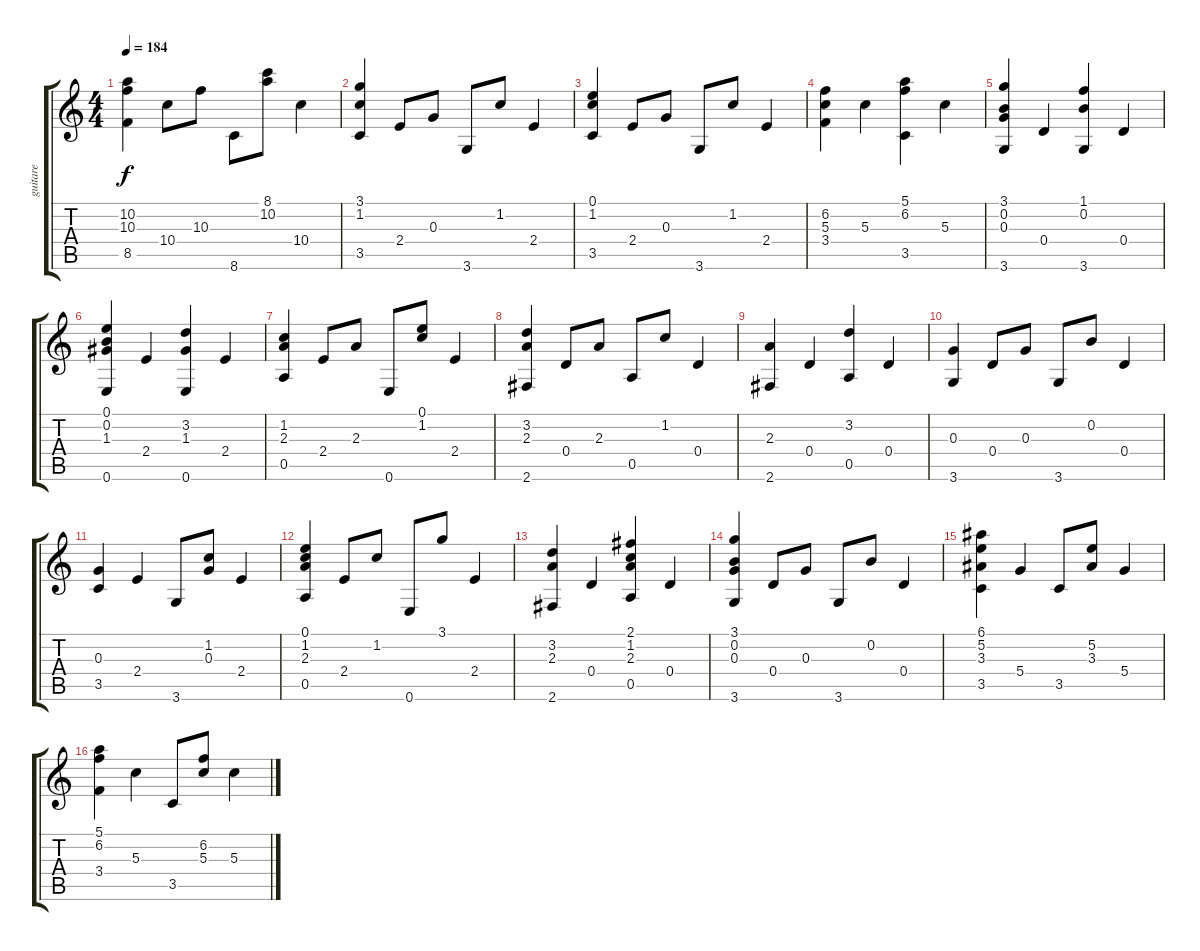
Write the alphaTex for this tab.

\track ("guitare" "guitare") {instrument acousticguitarnylon}
\staff {score tabs}
\tuning (E4 B3 G3 D3 A2 E2) {hide}
\ts (4 4)
\tempo 184
\clef g2
\ks c
(10.2 10.3 8.5).4{dy f} 10.4.8 10.3.8 8.6.8 (8.1 10.2).8 10.4.4 |
(3.1 1.2 3.5).4 2.4.8 0.3.8 3.6.8 1.2.8 2.4.4 |
(0.1 1.2 3.5).4 2.4.8 0.3.8 3.6.8 1.2.8 2.4.4 |
(6.2 5.3 3.4).4 5.3.4 (5.1 6.2 3.5).4 5.3.4 |
(3.1 0.2 0.3 3.6).4 0.4.4 (1.1 0.2 3.6).4 0.4.4 |
(0.1 0.2 1.3 0.6).4 2.4.4 (3.2 1.3 0.6).4 2.4.4 |
(1.2 2.3 0.5).4 2.4.8 2.3.8 0.6.8 (0.1 1.2).8 2.4.4 |
(3.2 2.3 2.6).4 0.4.8 2.3.8 0.5.8 1.2.8 0.4.4 |
(2.3 2.6).4 0.4.4 (3.2 0.5).4 0.4.4 |
(0.3 3.6).4 0.4.8 0.3.8 3.6.8 0.2.8 0.4.4 |
(0.3 3.5).4 2.4.4 3.6.8 (1.2 0.3).8 2.4.4 |
(0.1 1.2 2.3 0.5).4 2.4.8 1.2.8 0.6.8 3.1.8 2.4.4 |
(3.2 2.3 2.6).4 0.4.4 (2.1 1.2 2.3 0.5).4 0.4.4 |
(3.1 0.2 0.3 3.6).4 0.4.8 0.3.8 3.6.8 0.2.8 0.4.4 |
(6.1 5.2 3.3 3.5).4 5.4.4 3.5.8 (5.2 3.3).8 5.4.4 |
(5.1 6.2 3.4).4 5.3.4 3.5.8 (6.2 5.3).8 5.3.4
